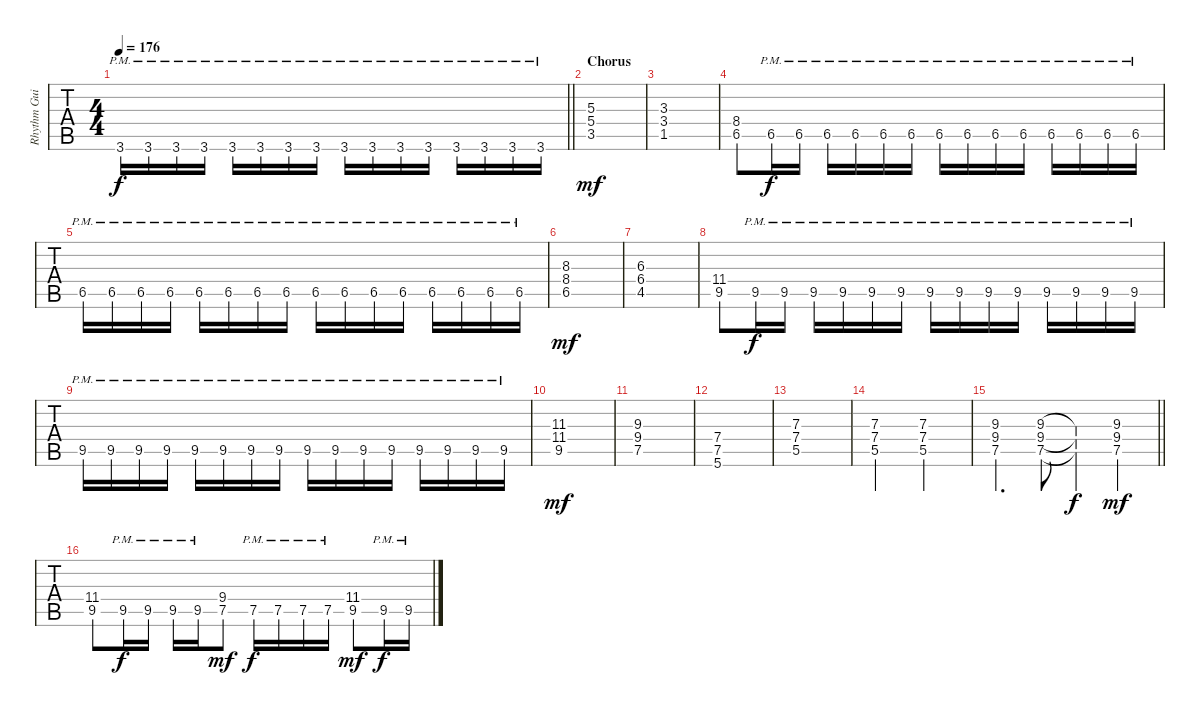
\track ("Rhythm Guitar B" "Rhythm Gui") {instrument distortionguitar}
\staff {tabs}
\tuning (E4 B3 G3 D3 A2 E2) {hide}
\ts (4 4)
\tempo 176
\clef g2
\barLineRight lightlight
\ks cminor
3.6{pm}.16{dy f} 3.6{pm}.16 3.6{pm}.16 3.6{pm}.16 3.6{pm}.16 3.6{pm}.16 3.6{pm}.16 3.6{pm}.16 3.6{pm}.16 3.6{pm}.16 3.6{pm}.16 3.6{pm}.16 3.6{pm}.16 3.6{pm}.16 3.6{pm}.16 3.6{pm}.16 |
\section ("" "Chorus")
(5.3 5.4 3.5).1{dy mf} |
(3.3 3.4 1.5).1 |
(8.4 6.5).8 6.5{pm}.16{dy f} 6.5{pm}.16 6.5{pm}.16 6.5{pm}.16 6.5{pm}.16 6.5{pm}.16 6.5{pm}.16 6.5{pm}.16 6.5{pm}.16 6.5{pm}.16 6.5{pm}.16 6.5{pm}.16 6.5{pm}.16 6.5{pm}.16 |
6.5{pm}.16 6.5{pm}.16 6.5{pm}.16 6.5{pm}.16 6.5{pm}.16 6.5{pm}.16 6.5{pm}.16 6.5{pm}.16 6.5{pm}.16 6.5{pm}.16 6.5{pm}.16 6.5{pm}.16 6.5{pm}.16 6.5{pm}.16 6.5{pm}.16 6.5{pm}.16 |
\ks ebminor
(8.3 8.4 6.5).1{dy mf} |
(6.3 6.4 4.5).1 |
(11.4 9.5).8 9.5{pm}.16{dy f} 9.5{pm}.16 9.5{pm}.16 9.5{pm}.16 9.5{pm}.16 9.5{pm}.16 9.5{pm}.16 9.5{pm}.16 9.5{pm}.16 9.5{pm}.16 9.5{pm}.16 9.5{pm}.16 9.5{pm}.16 9.5{pm}.16 |
9.5{pm}.16 9.5{pm}.16 9.5{pm}.16 9.5{pm}.16 9.5{pm}.16 9.5{pm}.16 9.5{pm}.16 9.5{pm}.16 9.5{pm}.16 9.5{pm}.16 9.5{pm}.16 9.5{pm}.16 9.5{pm}.16 9.5{pm}.16 9.5{pm}.16 9.5{pm}.16 |
\ks f#minor
(11.3 11.4 9.5).1{dy mf} |
(9.3 9.4 7.5).1 |
(7.4 7.5 5.6).1 |
(7.3 7.4 5.5).1 |
(7.3 7.4 5.5).2 (7.3 7.4 5.5).2 |
\barLineRight lightlight
(9.3 9.4 7.5).4{d} (9.3 9.4 7.5).8 (9.3{t} 9.4{t} 7.5{t}).4{dy f} (9.3 9.4 7.5).4{dy mf} |
\section ("" "")
(11.4 9.5).8 9.5{pm}.16{dy f} 9.5{pm}.16 9.5{pm}.16 9.5{pm}.16 (9.4 7.5).8{dy mf} 7.5{pm}.16{dy f} 7.5{pm}.16 7.5{pm}.16 7.5{pm}.16 (11.4 9.5).8{dy mf} 9.5{pm}.16{dy f} 9.5{pm}.16
